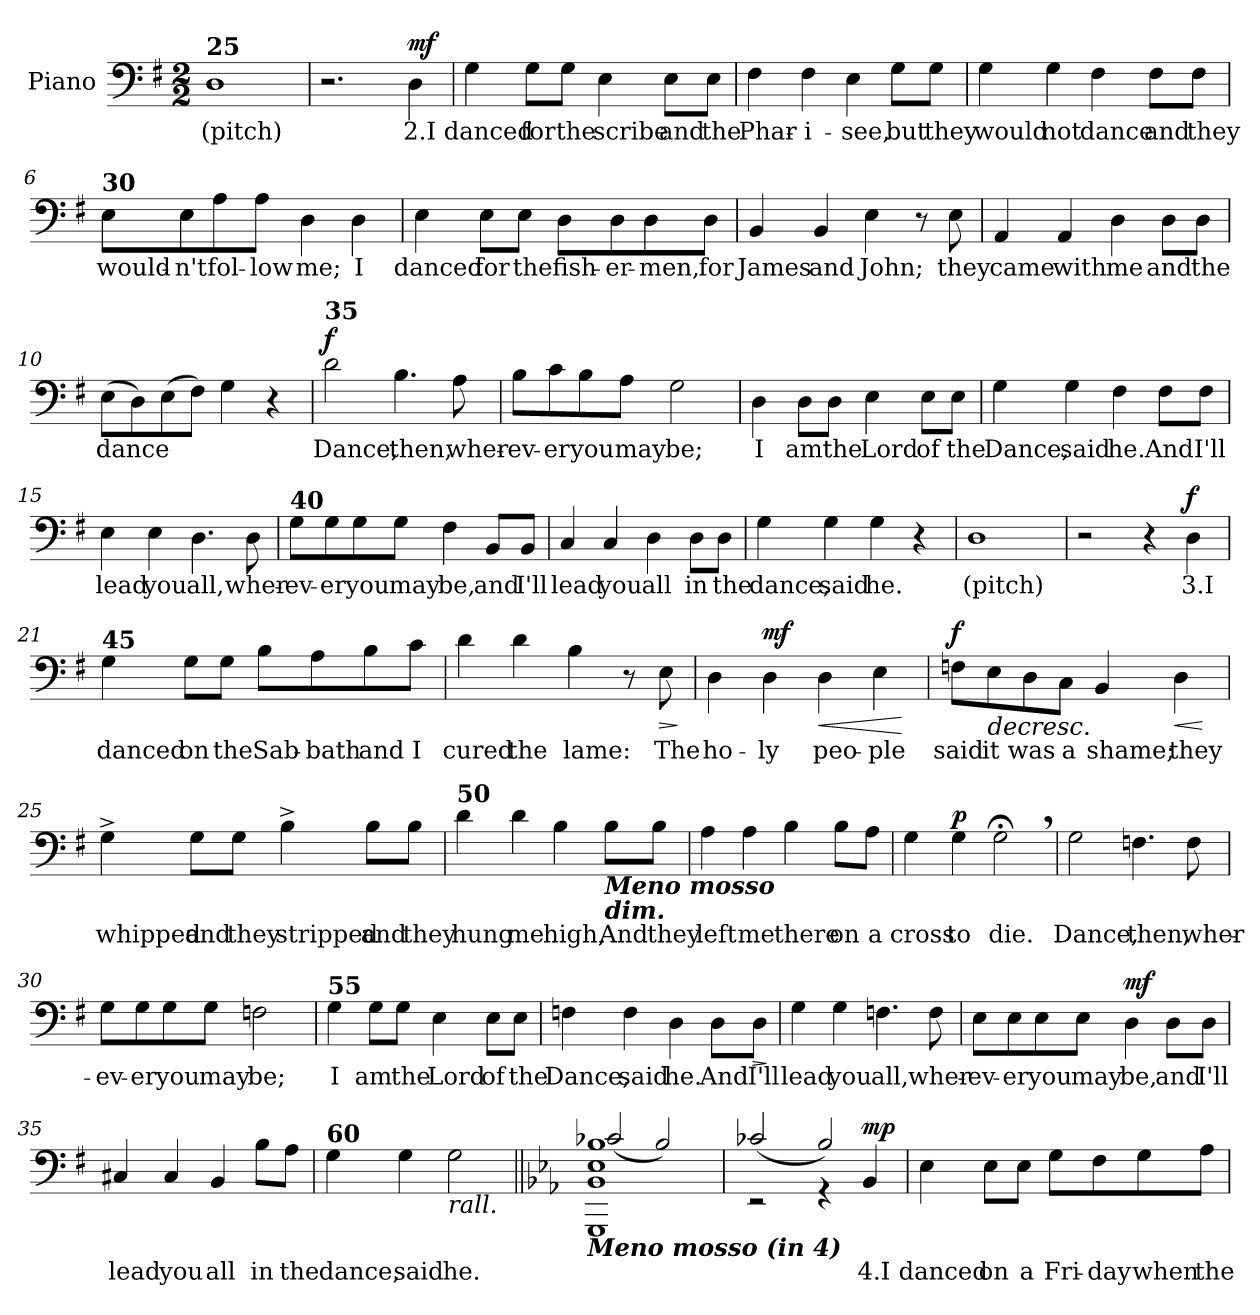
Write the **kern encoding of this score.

**kern	**text	**dynam
*part1	*part1	*part1
*staff1	*staff1	*staff1
*I"Piano	*	*
*I'Pno.	*	*
*clefF4	*	*
*k[f#]	*	*
*M2/2	*	*
=1	=1	=1
!LO:TX:a:B:t=25	!	!
!	!LO:LY:b	!
1D	(pitch)	.
=2	=2	=2
2.r	.	.
!	!LO:LY:b	!LO:DY:b
4D\	2.I	mf
=3	=3	=3
!	!LO:LY:b	!
4G\	danced	.
!	!LO:LY:b	!
8G\L	for	.
!	!LO:LY:b	!
8G\J	the	.
!	!LO:LY:b	!
4E\	scribe	.
!	!LO:LY:b	!
8E\L	and	.
!	!LO:LY:b	!
8E\J	the	.
=4	=4	=4
!	!LO:LY:b	!
4F#\	Phar-	.
!	!LO:LY:b	!
4F#\	-i-	.
!	!LO:LY:b	!
4E\	-see,	.
!	!LO:LY:b	!
8G\L	but	.
!	!LO:LY:b	!
8G\J	they	.
!!LO:LB:g=z
=5	=5	=5
!	!LO:LY:b	!
4G\	would	.
!	!LO:LY:b	!
4G\	not	.
!	!LO:LY:b	!
4F#\	dance	.
!	!LO:LY:b	!
8F#\L	and	.
!	!LO:LY:b	!
8F#\J	they	.
=6	=6	=6
!LO:TX:a:B:t=30	!	!
!	!LO:LY:b	!
8E\L	would-	.
!	!LO:LY:b	!
8E\	-n't	.
!	!LO:LY:b	!
8A\	fol-	.
!	!LO:LY:b	!
8A\J	-low	.
!	!LO:LY:b	!
4D\	me;	.
!	!LO:LY:b	!
4D\	I	.
=7	=7	=7
!	!LO:LY:b	!
4E\	danced	.
!	!LO:LY:b	!
8E\L	for	.
!	!LO:LY:b	!
8E\J	the	.
!	!LO:LY:b	!
8D\L	fish-	.
!	!LO:LY:b	!
8D\	-er-	.
!	!LO:LY:b	!
8D\	-men,	.
!	!LO:LY:b	!
8D\J	for	.
!!LO:LB:g=z
=8	=8	=8
!	!LO:LY:b	!
4BB/	James	.
!	!LO:LY:b	!
4BB/	and	.
!	!LO:LY:b	!
4E\	John;	.
8r	.	.
!	!LO:LY:b	!
8E\	they	.
=9	=9	=9
!	!LO:LY:b	!
4AA/	came	.
!	!LO:LY:b	!
4AA/	with	.
!	!LO:LY:b	!
4D\	me	.
!	!LO:LY:b	!
8D\L	and	.
!	!LO:LY:b	!
8D\J	the	.
=10	=10	=10
!	!LO:LY:b	!
(>8E\L	dance	.
8D\)	.	.
(>8E\	.	.
8F#\J)	.	.
4G\	.	.
4r	.	.
=11	=11	=11
!LO:TX:a:B:t=35	!	!
!	!LO:LY:b	!LO:DY:b
2d\	Dance,	f
!	!LO:LY:b	!
4.B\	then,	.
!	!LO:LY:b	!
8A\	wher-	.
!!LO:LB:g=z
=12	=12	=12
!	!LO:LY:b	!
8B\L	-ev-	.
!	!LO:LY:b	!
8c\	-er	.
!	!LO:LY:b	!
8B\	you	.
!	!LO:LY:b	!
8A\J	may	.
!	!LO:LY:b	!
2G\	be;	.
=13	=13	=13
!	!LO:LY:b	!
4D\	I	.
!	!LO:LY:b	!
8D\L	am	.
!	!LO:LY:b	!
8D\J	the	.
!	!LO:LY:b	!
4E\	Lord	.
!	!LO:LY:b	!
8E\L	of	.
!	!LO:LY:b	!
8E\J	the	.
=14	=14	=14
!	!LO:LY:b	!
4G\	Dance,	.
!	!LO:LY:b	!
4G\	said	.
!	!LO:LY:b	!
4F#\	he.	.
!	!LO:LY:b	!
8F#\L	And	.
!	!LO:LY:b	!
8F#\J	I'll	.
!!LO:LB:g=z
=15	=15	=15
!	!LO:LY:b	!
4E\	lead	.
!	!LO:LY:b	!
4E\	you	.
!	!LO:LY:b	!
4.D\	all,	.
!	!LO:LY:b	!
8D\	wher-	.
=16	=16	=16
!LO:TX:a:B:t=40	!	!
!	!LO:LY:b	!
8G\L	-ev-	.
!	!LO:LY:b	!
8G\	-er	.
!	!LO:LY:b	!
8G\	you	.
!	!LO:LY:b	!
8G\J	may	.
!	!LO:LY:b	!
4F#\	be,	.
!	!LO:LY:b	!
8BB/L	and	.
!	!LO:LY:b	!
8BB/J	I'll	.
=17	=17	=17
!	!LO:LY:b	!
4C/	lead	.
!	!LO:LY:b	!
4C/	you	.
!	!LO:LY:b	!
4D\	all	.
!	!LO:LY:b	!
8D\L	in	.
!	!LO:LY:b	!
8D\J	the	.
=18	=18	=18
!	!LO:LY:b	!
4G\	dance,	.
!	!LO:LY:b	!
4G\	said	.
!	!LO:LY:b	!
4G\	he.	.
4r	.	.
!!LO:LB:g=z
=19	=19	=19
!	!LO:LY:b	!
1D	(pitch)	.
=20	=20	=20
2r	.	.
4r	.	.
!	!LO:LY:b	!LO:DY:b
4D\	3.I	f
=21	=21	=21
!LO:TX:a:B:t=45	!	!
!	!LO:LY:b	!
4G\	danced	.
!	!LO:LY:b	!
8G\L	on	.
!	!LO:LY:b	!
8G\J	the	.
!	!LO:LY:b	!
8B\L	Sab-	.
!	!LO:LY:b	!
8A\	-bath	.
!	!LO:LY:b	!
8B\	and	.
!	!LO:LY:b	!
8c\J	I	.
=22	=22	=22
!	!LO:LY:b	!
4d\	cured	.
!	!LO:LY:b	!
4d\	the	.
!	!LO:LY:b	!
4B\	lame:	.
8r	.	.
!	!LO:LY:b	!LO:HP:b
8E\	The	>
.	.	]
=23	=23	=23
!	!LO:LY:b	!
4D\	ho-	.
!	!LO:LY:b	!LO:DY:b
4D\	-ly	mf
!	!LO:LY:b	!LO:HP:b
4D\	peo-	<
!	!LO:LY:b	!
4E\	-ple	.
.	.	[
!!LO:LB:g=z
=24	=24	=24
!	!LO:LY:b	!LO:DY:b
8Fn\L	said	f
!	!LO:LY:b	!LO:HP:b
8E\	it	>
!	!LO:LY:b	!
8D\	was	.
!	!LO:LY:b	!
8C\J	a	.
!	!LO:LY:b	!
4BB/	shame;	.
!	!LO:LY:b	!LO:HP:b
4D\	they	<
.	.	] [
=25	=25	=25
!	!LO:LY:b	!
4G^\	whipped	.
!	!LO:LY:b	!
8G\L	and	.
!	!LO:LY:b	!
8G\J	they	.
!	!LO:LY:b	!
4B^\	stripped	.
!	!LO:LY:b	!
8B\L	and	.
!	!LO:LY:b	!
8B\J	they	.
!!LO:LB:g=z
=26	=26	=26
!LO:TX:a:B:t=50	!	!
!	!LO:LY:b	!
4d\	hung	.
!	!LO:LY:b	!
4d\	me	.
!	!LO:LY:b	!
4B\	high,	.
!LO:TX:b:Bi:t=Meno mosso	!	!
!LO:TX:b:Bi:t=dim.	!	!
!	!LO:LY:b	!
8B\L	And	.
!	!LO:LY:b	!
8B\J	they	.
=27	=27	=27
!	!LO:LY:b	!
4A\	left	.
!	!LO:LY:b	!
4A\	me	.
!	!LO:LY:b	!
4B\	there	.
!	!LO:LY:b	!
8B\L	on	.
!	!LO:LY:b	!
8A\J	a	.
=28	=28	=28
!	!LO:LY:b	!
4G\	cross	.
!	!LO:LY:b	!LO:DY:b
4G\	to	p
!	!LO:LY:b	!
2G;<,\	die.	.
=29	=29	=29
!	!LO:LY:b	!
2G\	Dance,	.
!	!LO:LY:b	!
4.Fn\	then,	.
!	!LO:LY:b	!
8F\	wher-	.
!!LO:LB:g=z
=30	=30	=30
!	!LO:LY:b	!
8G\L	-ev-	.
!	!LO:LY:b	!
8G\	-er	.
!	!LO:LY:b	!
8G\	you	.
!	!LO:LY:b	!
8G\J	may	.
!	!LO:LY:b	!
2Fn\	be;	.
=31	=31	=31
!LO:TX:a:B:t=55	!	!
!	!LO:LY:b	!
4G\	I	.
!	!LO:LY:b	!
8G\L	am	.
!	!LO:LY:b	!
8G\J	the	.
!	!LO:LY:b	!
4E\	Lord	.
!	!LO:LY:b	!
8E\L	of	.
!	!LO:LY:b	!
8E\J	the	.
=32	=32	=32
!	!LO:LY:b	!
4Fn\	Dance,	.
!	!LO:LY:b	!
4F\	said	.
!	!LO:LY:b	!
4D\	he.	.
!	!LO:LY:b	!
8D\L	And	.
!	!LO:LY:b	!LO:HP:b
8D\J	I'll	>
.	.	]
!!LO:PB:g=z
=33	=33	=33
!	!LO:LY:b	!
4G\	lead	.
!	!LO:LY:b	!
4G\	you	.
!	!LO:LY:b	!
4.Fn\	all,	.
!	!LO:LY:b	!
8F\	wher-	.
=34	=34	=34
!	!LO:LY:b	!
8E\L	-ev-	.
!	!LO:LY:b	!
8E\	-er	.
!	!LO:LY:b	!
8E\	you	.
!	!LO:LY:b	!
8E\J	may	.
!	!LO:LY:b	!LO:DY:b
4D\	be,	mf
!	!LO:LY:b	!
8D\L	and	.
!	!LO:LY:b	!
8D\J	I'll	.
=35	=35	=35
!	!LO:LY:b	!
4C#X/	lead	.
!	!LO:LY:b	!
4C#/	you	.
!	!LO:LY:b	!
4BB/	all	.
!	!LO:LY:b	!
8B\L	in	.
!	!LO:LY:b	!
8A\J	the	.
!!LO:LB:g=z
=36	=36	=36
!LO:TX:a:B:t=60	!	!
!	!LO:LY:b	!
4G\	dance,	.
!	!LO:LY:b	!
4G\	said	.
!LO:TX:b:i:t=rall.	!	!
!	!LO:LY:b	!
2G\	he.	.
=37||	=37||	=37||
*k[b-e-a-]	*	*
*^	*	*
!LO:TX:b:Bi:t=Meno mosso (in 4)	!	!	!
1GGG 1BB- 1E- 1B-	(<2c-X/	.	.
.	2B-/)	.	.
=38	=38	=38	=38
2rEE	(<2c-X/	.	.
4rGG	2B-/)	.	.
!	!	!LO:LY:b	!LO:DY:b
4BB-/	.	4.I	mp
*v	*v	*	*
=39	=39	=39
!	!LO:LY:b	!
4E-\	danced	.
!	!LO:LY:b	!
8E-\L	on	.
!	!LO:LY:b	!
8E-\J	a	.
!	!LO:LY:b	!
8G\L	Fri-	.
!	!LO:LY:b	!
8F\	-day	.
!	!LO:LY:b	!
8G\	when	.
!	!LO:LY:b	!
8A-\J	the	.
=	=	=
*-	*-	*-
